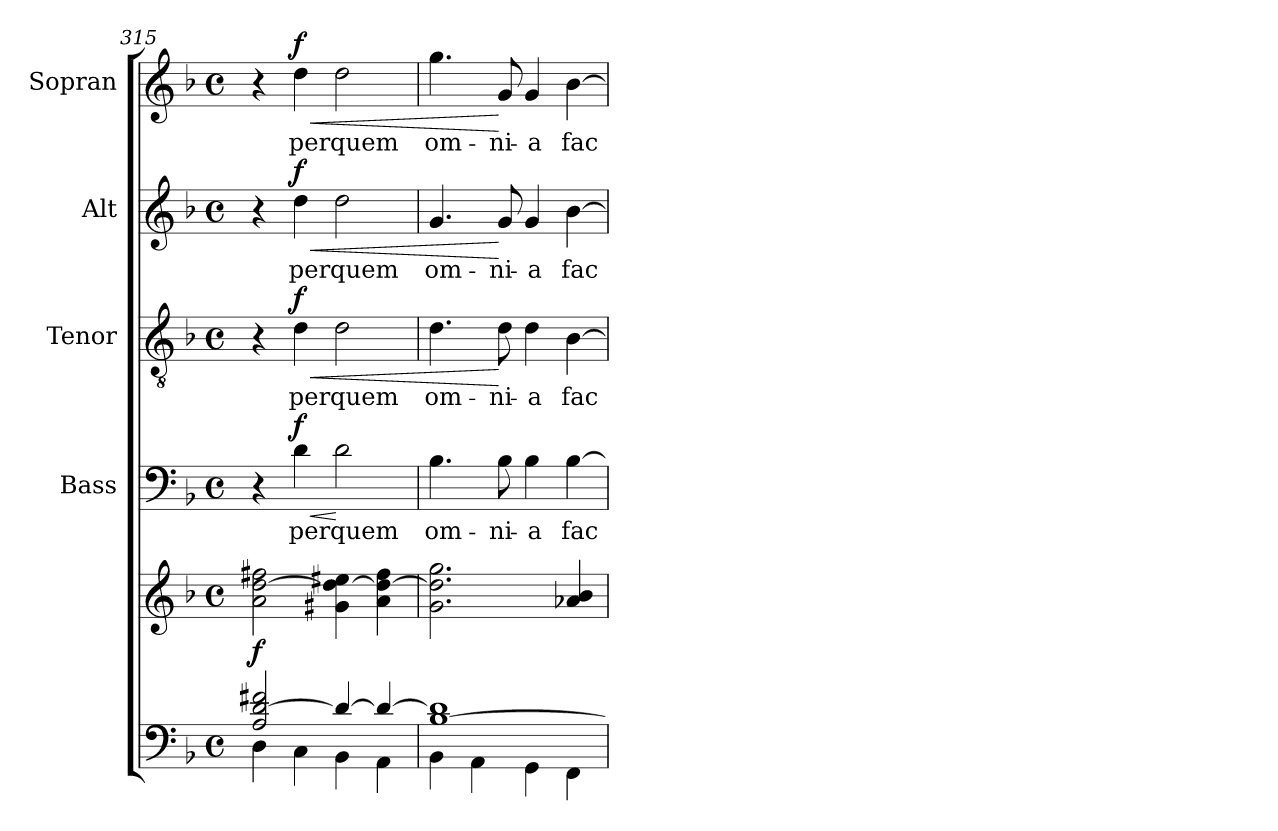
**kern	**kern	**dynam	**kern	**text	**dynam	**kern	**text	**dynam	**kern	**text	**dynam	**kern	**text	**dynam
*part5	*part5	*part5	*part4	*part4	*part4	*part3	*part3	*part3	*part2	*part2	*part2	*part1	*part1	*part1
*staff6	*staff5	*staff5/6	*staff4	*staff4	*staff4	*staff3	*staff3	*staff3	*staff2	*staff2	*staff2	*staff1	*staff1	*staff1
*	*	*	*I"Bass	*	*	*I"Tenor	*	*	*I"Alt	*	*	*I"Sopran	*	*
*	*	*	*I'B.	*	*	*I'T.	*	*	*I'A.	*	*	*I'S.	*	*
*clefF4	*clefG2	*	*clefF4	*	*	*clefGv2	*	*	*clefG2	*	*	*clefG2	*	*
*k[b-]	*k[b-]	*	*k[b-]	*	*	*k[b-]	*	*	*k[b-]	*	*	*k[b-]	*	*
*F:	*F:	*	*F:	*	*	*F:	*	*	*F:	*	*	*F:	*	*
*M4/4	*M4/4	*	*M4/4	*	*	*M4/4	*	*	*M4/4	*	*	*M4/4	*	*
*met(c)	*met(c)	*	*met(c)	*	*	*met(c)	*	*	*met(c)	*	*	*met(c)	*	*
=315	=315	=315	=315	=315	=315	=315	=315	=315	=315	=315	=315	=315	=315	=315
*^	*	*	*	*	*	*	*	*	*	*	*	*	*	*
!	!	!	!LO:DY:b	!	!	!	!	!	!	!	!	!	!	!	!
2A/ [>2d/ 2f#X/	4D\	2a\ [2dd\ 2ff#X\	f	4r	.	.	4r	.	.	4r	.	.	4r	.	.
!	!	!	!	!	!LO:LY:b	!LO:HP:b	!	!LO:LY:b	!LO:HP:b	!	!LO:LY:b	!LO:HP:b	!	!LO:LY:b	!LO:HP:b
!	!	!	!	!	!	!LO:DY:n=1:a	!	!	!LO:DY:n=1:a	!	!	!LO:DY:n=1:a	!	!	!LO:DY:n=1:a
.	4C\	.	.	4d\	per	< f	4d\	per	< f	4dd\	per	< f	4dd\	per	< f
!	!	!	!	!	!LO:LY:b	!	!	!LO:LY:b	!	!	!LO:LY:b	!	!	!LO:LY:b	!
4d/_	4BB-\	4g#X\ 4dd\_ 4ee#X\	.	2d\	quem	[	2d\	quem	.	2dd\	quem	.	2dd\	quem	.
4d/_	4AA\	4a\ 4dd\_ 4ff#\	.	.	.	.	.	.	.	.	.	.	.	.	.
=316	=316	=316	=316	=316	=316	=316	=316	=316	=316	=316	=316	=316	=316	=316	=316
!	!	!	!	!	!LO:LY:b	!	!	!LO:LY:b	!	!	!LO:LY:b	!	!	!LO:LY:b	!
[>1B- 1d]	4BB-\	2.g\ 2.dd\] 2.gg\	.	4.B-\	om-	.	4.d\	om-	.	4.g/	om-	.	4.gg\	om-	.
.	4AA\	.	.	.	.	.	.	.	.	.	.	.	.	.	.
!	!	!	!	!	!LO:LY:b	!	!	!LO:LY:b	!	!	!LO:LY:b	!	!	!LO:LY:b	!
.	.	.	.	8B-\	-ni-	.	8d\	-ni-	[	8g/	-ni-	[	8g/	-ni-	[
!	!	!	!	!	!LO:LY:b	!	!	!LO:LY:b	!	!	!LO:LY:b	!	!	!LO:LY:b	!
.	4GG\	.	.	4B-\	-a	.	4d\	-a	.	4g/	-a	.	4g/	-a	.
!	!	!	!	!	!LO:LY:b	!	!	!LO:LY:b	!	!	!LO:LY:b	!	!	!LO:LY:b	!
.	4FF\	4a-X/ 4b-/	.	[4B-\	fac-	.	[4B-\	fac-	.	[4b-\	fac-	.	[4b-\	fac-	.
*v	*v	*	*	*	*	*	*	*	*	*	*	*	*	*	*
=	=	=	=	=	=	=	=	=	=	=	=	=	=	=
*-	*-	*-	*-	*-	*-	*-	*-	*-	*-	*-	*-	*-	*-	*-
